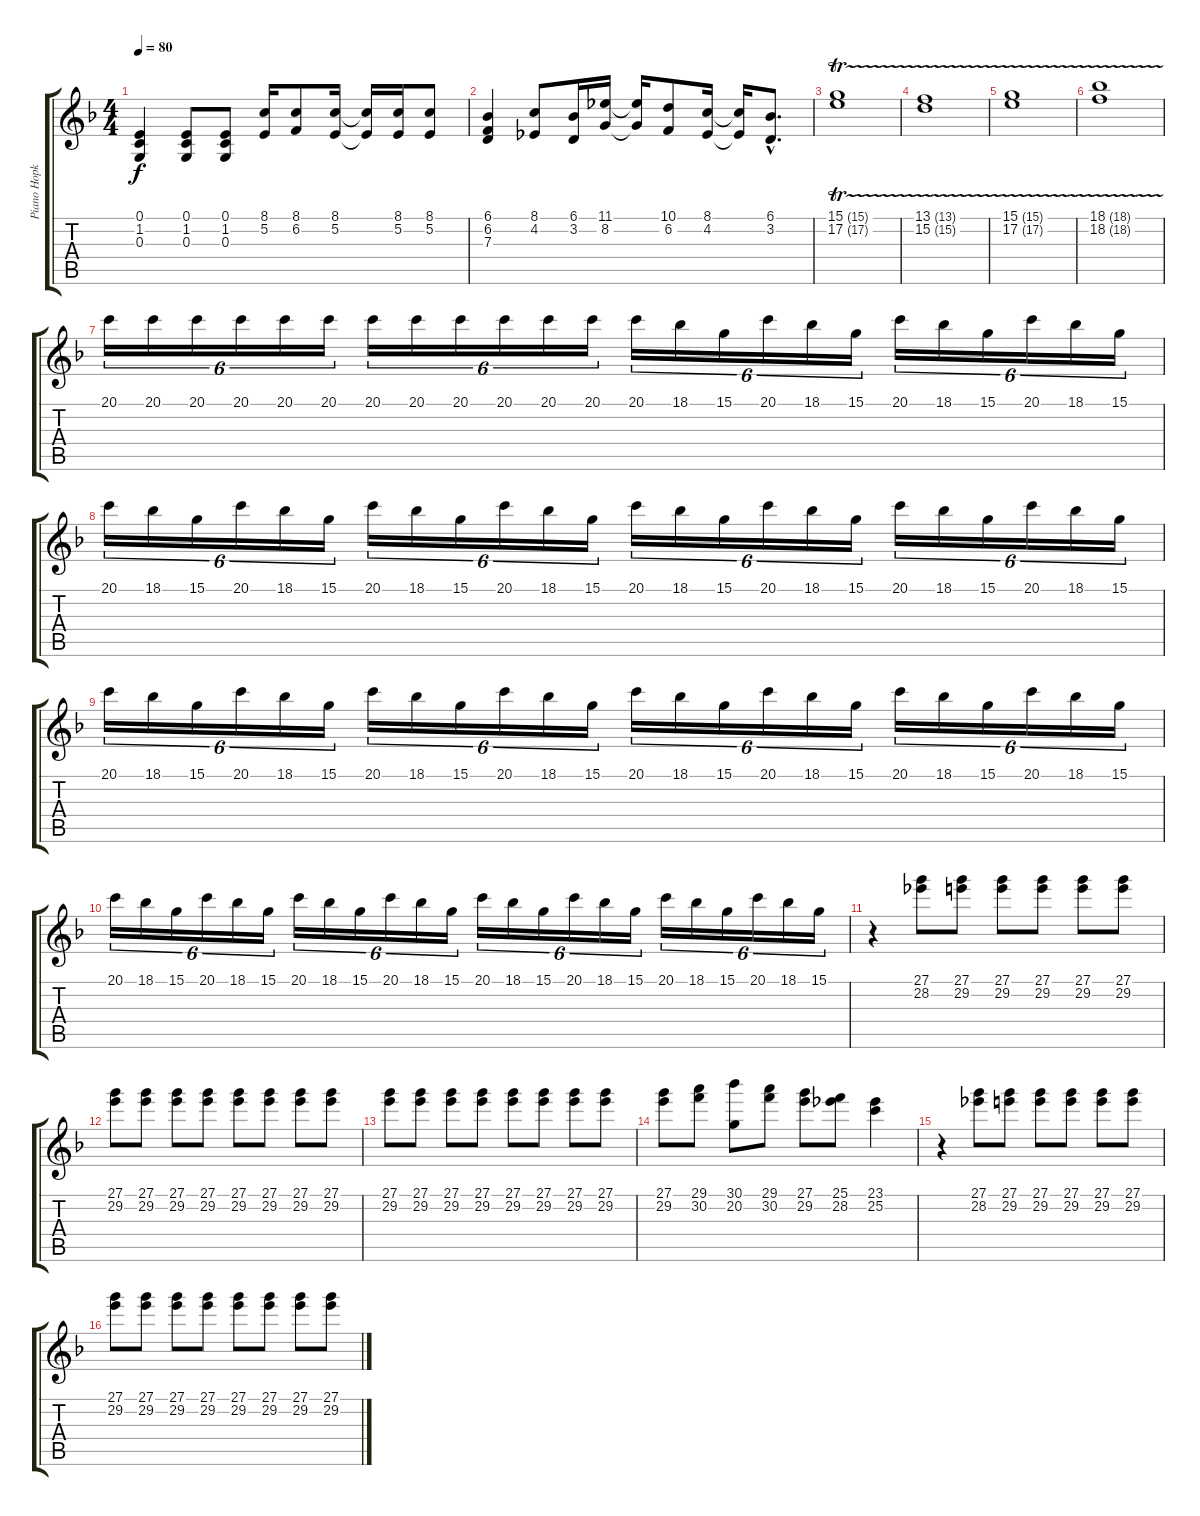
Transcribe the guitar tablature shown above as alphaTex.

\track ("Piano Hopkins" "Piano Hopk") {instrument acousticgrandpiano}
\staff {score tabs}
\tuning (E4 B3 G3 D3 A2 E2) {hide}
\ts (4 4)
\tempo 80
\clef g2
\ks f
(0.1 1.2 0.3).4{dy f} (0.1 1.2 0.3).8 (0.1 1.2 0.3).8 (8.1 5.2).16 (8.1 6.2).8 (8.1 5.2).16 (8.1{t} 5.2{t}).16 (8.1 5.2).16 (8.1 5.2).8 |
(6.1 6.2 7.3).4 (8.1 4.2).8 (6.1 3.2).16 (11.1 8.2).16 (11.1{t} 8.2{t}).16 (10.1 6.2).8 (8.1 4.2).16 (8.1{t} 4.2{t}).16 (6.1{hac} 3.2{hac}).8{d} |
(15.1{tr (15 32)} 17.2{tr (17 32)}).1 |
(13.1{tr (13 32)} 15.2{tr (15 32)}).1 |
(15.1{tr (15 32)} 17.2{tr (17 32)}).1 |
(18.1{tr (18 32)} 18.2{tr (18 32)}).1 |
20.1.16{tu (6 4)} 20.1.16{tu (6 4)} 20.1.16{tu (6 4)} 20.1.16{tu (6 4)} 20.1.16{tu (6 4)} 20.1.16{tu (6 4)} 20.1.16{tu (6 4)} 20.1.16{tu (6 4)} 20.1.16{tu (6 4)} 20.1.16{tu (6 4)} 20.1.16{tu (6 4)} 20.1.16{tu (6 4)} 20.1.16{tu (6 4)} 18.1.16{tu (6 4)} 15.1.16{tu (6 4)} 20.1.16{tu (6 4)} 18.1.16{tu (6 4)} 15.1.16{tu (6 4)} 20.1.16{tu (6 4)} 18.1.16{tu (6 4)} 15.1.16{tu (6 4)} 20.1.16{tu (6 4)} 18.1.16{tu (6 4)} 15.1.16{tu (6 4)} |
20.1.16{tu (6 4)} 18.1.16{tu (6 4)} 15.1.16{tu (6 4)} 20.1.16{tu (6 4)} 18.1.16{tu (6 4)} 15.1.16{tu (6 4)} 20.1.16{tu (6 4)} 18.1.16{tu (6 4)} 15.1.16{tu (6 4)} 20.1.16{tu (6 4)} 18.1.16{tu (6 4)} 15.1.16{tu (6 4)} 20.1.16{tu (6 4)} 18.1.16{tu (6 4)} 15.1.16{tu (6 4)} 20.1.16{tu (6 4)} 18.1.16{tu (6 4)} 15.1.16{tu (6 4)} 20.1.16{tu (6 4)} 18.1.16{tu (6 4)} 15.1.16{tu (6 4)} 20.1.16{tu (6 4)} 18.1.16{tu (6 4)} 15.1.16{tu (6 4)} |
20.1.16{tu (6 4)} 18.1.16{tu (6 4)} 15.1.16{tu (6 4)} 20.1.16{tu (6 4)} 18.1.16{tu (6 4)} 15.1.16{tu (6 4)} 20.1.16{tu (6 4)} 18.1.16{tu (6 4)} 15.1.16{tu (6 4)} 20.1.16{tu (6 4)} 18.1.16{tu (6 4)} 15.1.16{tu (6 4)} 20.1.16{tu (6 4)} 18.1.16{tu (6 4)} 15.1.16{tu (6 4)} 20.1.16{tu (6 4)} 18.1.16{tu (6 4)} 15.1.16{tu (6 4)} 20.1.16{tu (6 4)} 18.1.16{tu (6 4)} 15.1.16{tu (6 4)} 20.1.16{tu (6 4)} 18.1.16{tu (6 4)} 15.1.16{tu (6 4)} |
20.1.16{tu (6 4)} 18.1.16{tu (6 4)} 15.1.16{tu (6 4)} 20.1.16{tu (6 4)} 18.1.16{tu (6 4)} 15.1.16{tu (6 4)} 20.1.16{tu (6 4)} 18.1.16{tu (6 4)} 15.1.16{tu (6 4)} 20.1.16{tu (6 4)} 18.1.16{tu (6 4)} 15.1.16{tu (6 4)} 20.1.16{tu (6 4)} 18.1.16{tu (6 4)} 15.1.16{tu (6 4)} 20.1.16{tu (6 4)} 18.1.16{tu (6 4)} 15.1.16{tu (6 4)} 20.1.16{tu (6 4)} 18.1.16{tu (6 4)} 15.1.16{tu (6 4)} 20.1.16{tu (6 4)} 18.1.16{tu (6 4)} 15.1.16{tu (6 4)} |
r.4 (27.1 28.2).8 (27.1 29.2).8 (27.1 29.2).8 (27.1 29.2).8 (27.1 29.2).8 (27.1 29.2).8 |
(27.1 29.2).8 (27.1 29.2).8 (27.1 29.2).8 (27.1 29.2).8 (27.1 29.2).8 (27.1 29.2).8 (27.1 29.2).8 (27.1 29.2).8 |
(27.1 29.2).8 (27.1 29.2).8 (27.1 29.2).8 (27.1 29.2).8 (27.1 29.2).8 (27.1 29.2).8 (27.1 29.2).8 (27.1 29.2).8 |
(27.1 29.2).8 (29.1 30.2).8 (30.1 20.2).8 (29.1 30.2).8 (27.1 29.2).8 (25.1 28.2).8 (23.1 25.2).4 |
r.4 (27.1 28.2).8 (27.1 29.2).8 (27.1 29.2).8 (27.1 29.2).8 (27.1 29.2).8 (27.1 29.2).8 |
(27.1 29.2).8 (27.1 29.2).8 (27.1 29.2).8 (27.1 29.2).8 (27.1 29.2).8 (27.1 29.2).8 (27.1 29.2).8 (27.1 29.2).8
